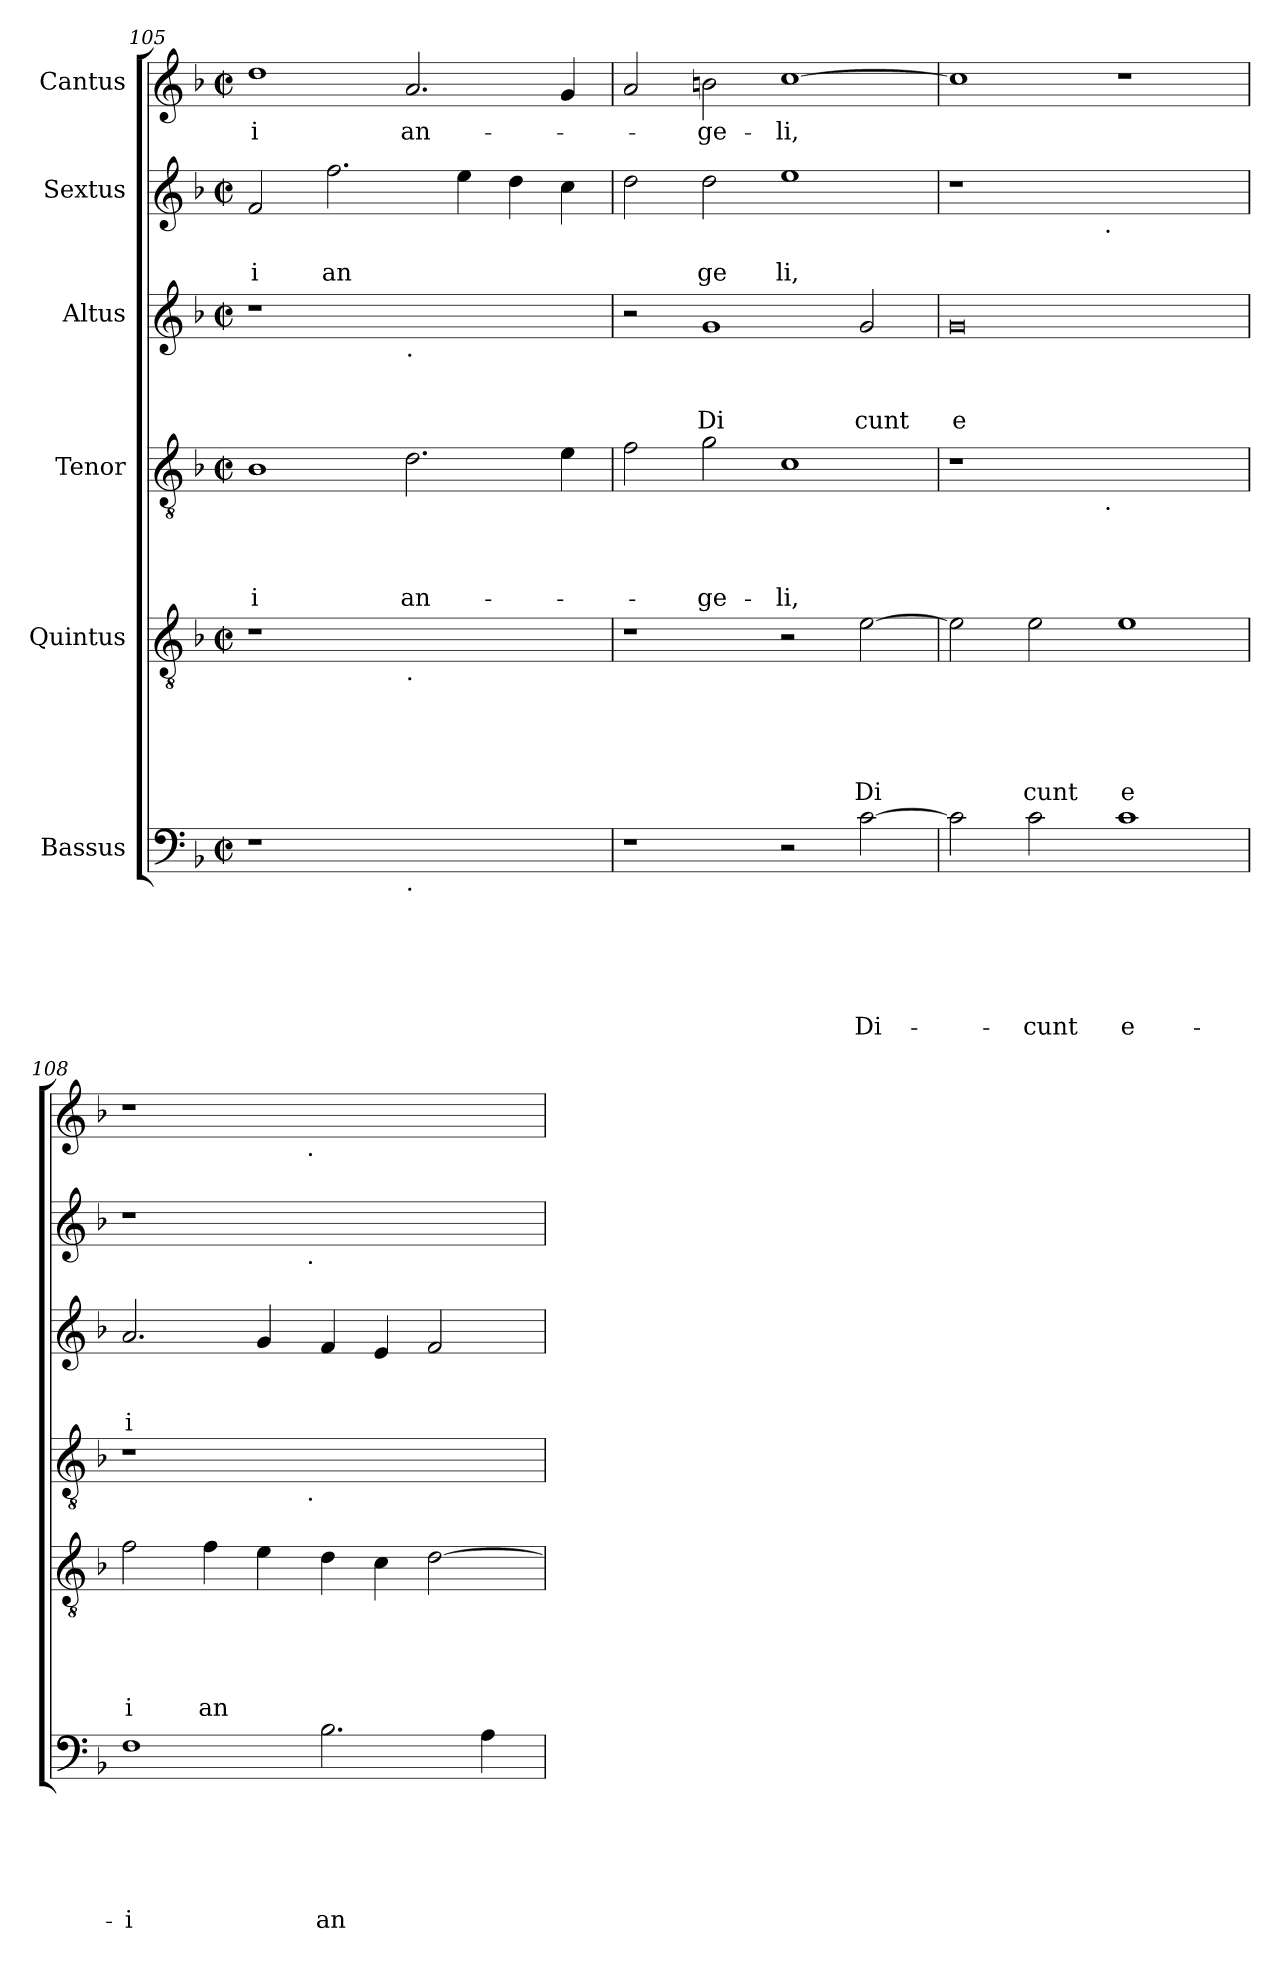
**kern	**text	**text	**text	**text	**text	**text	**kern	**text	**text	**text	**text	**text	**kern	**text	**text	**text	**text	**kern	**text	**text	**text	**kern	**text	**text	**kern	**text
*part6	*part6	*part6	*part6	*part6	*part6	*part6	*part5	*part5	*part5	*part5	*part5	*part5	*part4	*part4	*part4	*part4	*part4	*part3	*part3	*part3	*part3	*part2	*part2	*part2	*part1	*part1
*staff6	*staff6	*staff6	*staff6	*staff6	*staff6	*staff6	*staff5	*staff5	*staff5	*staff5	*staff5	*staff5	*staff4	*staff4	*staff4	*staff4	*staff4	*staff3	*staff3	*staff3	*staff3	*staff2	*staff2	*staff2	*staff1	*staff1
*I"Bassus	*	*	*	*	*	*	*I"Quintus	*	*	*	*	*	*I"Tenor	*	*	*	*	*I"Altus	*	*	*	*I"Sextus	*	*	*I"Cantus	*
*clefF4	*	*	*	*	*	*	*clefGv2	*	*	*	*	*	*clefGv2	*	*	*	*	*clefG2	*	*	*	*clefG2	*	*	*clefG2	*
*k[b-]	*	*	*	*	*	*	*k[b-]	*	*	*	*	*	*k[b-]	*	*	*	*	*k[b-]	*	*	*	*k[b-]	*	*	*k[b-]	*
*F:	*	*	*	*	*	*	*F:	*	*	*	*	*	*F:	*	*	*	*	*F:	*	*	*	*F:	*	*	*F:	*
*M2/2	*	*	*	*	*	*	*M2/2	*	*	*	*	*	*M2/2	*	*	*	*	*M2/2	*	*	*	*M2/2	*	*	*M2/2	*
*met(c|)	*	*	*	*	*	*	*met(c|)	*	*	*	*	*	*met(c|)	*	*	*	*	*met(c|)	*	*	*	*met(c|)	*	*	*met(c|)	*
=105	=105	=105	=105	=105	=105	=105	=105	=105	=105	=105	=105	=105	=105	=105	=105	=105	=105	=105	=105	=105	=105	=105	=105	=105	=105	=105
!	!	!	!	!	!	!	!	!	!	!	!	!	!	!	!	!	!LO:LY:b	!	!	!	!	!	!	!LO:LY:b	!	!LO:LY:b
1r	.	.	.	.	.	.	1r	.	.	.	.	.	1B-	.	.	.	-i	1r	.	.	.	2f/	.	i	1dd	-i
!	!	!	!	!	!	!	!	!	!	!	!	!	!	!	!	!	!	!	!	!	!	!	!	!LO:LY:b	!	!
.	.	.	.	.	.	.	.	.	.	.	.	.	.	.	.	.	.	.	.	.	.	2.ff\	.	an	.	.
!	!	!	!	!	!	!	!	!	!	!	!	!	!	!	!	!	!	!LO:TX:b:t=.	!	!	!	!	!	!	!	!
!	!	!	!	!	!	!	!LO:TX:b:t=.	!	!	!	!	!	!	!	!	!	!	!	!	!	!	!	!	!	!	!
!LO:TX:b:t=.	!	!	!	!	!	!	!	!	!	!	!	!	!	!	!	!	!	!	!	!	!	!	!	!	!	!
!	!	!	!	!	!	!	!	!	!	!	!	!	!	!	!	!	!LO:LY:b	!	!	!	!	!	!	!	!	!LO:LY:b
1ryy	.	.	.	.	.	.	1ryy	.	.	.	.	.	2.d\	.	.	.	an-	1ryy	.	.	.	.	.	.	2.a/	an-
.	.	.	.	.	.	.	.	.	.	.	.	.	.	.	.	.	.	.	.	.	.	4ee\	.	.	.	.
.	.	.	.	.	.	.	.	.	.	.	.	.	.	.	.	.	.	.	.	.	.	4dd\	.	.	.	.
.	.	.	.	.	.	.	.	.	.	.	.	.	4e\	.	.	.	.	.	.	.	.	4cc\	.	.	4g/	.
=106	=106	=106	=106	=106	=106	=106	=106	=106	=106	=106	=106	=106	=106	=106	=106	=106	=106	=106	=106	=106	=106	=106	=106	=106	=106	=106
1r	.	.	.	.	.	.	1r	.	.	.	.	.	2f\	.	.	.	.	2r	.	.	.	2dd\	.	.	2a/	.
!	!	!	!	!	!	!	!	!	!	!	!	!	!	!	!	!	!LO:LY:b	!	!	!	!LO:LY:b	!	!	!LO:LY:b	!	!LO:LY:b
.	.	.	.	.	.	.	.	.	.	.	.	.	2g\	.	.	.	-ge-	1g	.	.	Di	2dd\	.	ge	2bn\	-ge-
!	!	!	!	!	!	!	!	!	!	!	!	!	!	!	!	!	!LO:LY:b	!	!	!	!	!	!	!LO:LY:b	!	!LO:LY:b
2r	.	.	.	.	.	.	2r	.	.	.	.	.	1c	.	.	.	-li,	.	.	.	.	1ee	.	li,	[>1cc	-li,
!	!	!	!	!	!	!LO:LY:b	!	!	!	!	!	!LO:LY:b	!	!	!	!	!	!	!	!	!LO:LY:b	!	!	!	!	!
[>2c\	.	.	.	.	.	Di-	[>2e\	.	.	.	.	Di	.	.	.	.	.	2g/	.	.	cunt	.	.	.	.	.
=107	=107	=107	=107	=107	=107	=107	=107	=107	=107	=107	=107	=107	=107	=107	=107	=107	=107	=107	=107	=107	=107	=107	=107	=107	=107	=107
!	!	!	!	!	!	!	!	!	!	!	!	!	!	!	!	!	!	!	!	!	!LO:LY:b	!	!	!	!	!
*	*	*	*	*	*	*	*	*	*	*	*	*	*^	*	*	*	*	*	*	*	*	*^	*	*	*	*
2c\]	.	.	.	.	.	.	2e\]	.	.	.	.	.	1r	2ryy	.	.	.	.	0g	.	.	e	1r	2ryy	.	.	1cc]	.
!	!	!	!	!	!	!LO:LY:b	!	!	!	!	!	!LO:LY:b	!	!	!	!	!	!	!	!	!	!	!	!	!	!	!	!
2c\	.	.	.	.	.	-cunt	2e\	.	.	.	.	cunt	.	4...ryy	.	.	.	.	.	.	.	.	.	4...ryy	.	.	.	.
!	!	!	!	!	!	!	!	!	!	!	!	!	!	!	!	!	!	!	!	!	!	!	!	!LO:TX:b:t=.	!	!	!	!
!	!	!	!	!	!	!	!	!	!	!	!	!	!	!LO:TX:b:t=.	!	!	!	!	!	!	!	!	!	!	!	!	!	!
.	.	.	.	.	.	.	.	.	.	.	.	.	.	1ryy	.	.	.	.	.	.	.	.	.	1ryy	.	.	.	.
!	!	!	!	!	!	!LO:LY:b	!	!	!	!	!	!LO:LY:b	!	!	!	!	!	!	!	!	!	!	!	!	!	!	!	!
1c	.	.	.	.	.	e-	1e	.	.	.	.	e	1ryy	.	.	.	.	.	.	.	.	.	1ryy	.	.	.	1r	.
.	.	.	.	.	.	.	.	.	.	.	.	.	.	32ryy	.	.	.	.	.	.	.	.	.	32ryy	.	.	.	.
!!LO:LB:g=z
=108	=108	=108	=108	=108	=108	=108	=108	=108	=108	=108	=108	=108	=108	=108	=108	=108	=108	=108	=108	=108	=108	=108	=108	=108	=108	=108	=108	=108
!	!	!	!	!	!	!LO:LY:b	!	!	!	!	!	!LO:LY:b	!	!	!	!	!	!	!	!	!	!LO:LY:b	!	!	!	!	!	!
*	*	*	*	*	*	*	*	*	*	*	*	*	*	*	*	*	*	*	*	*	*	*	*	*	*	*	*^	*
1F	.	.	.	.	.	-i	2f\	.	.	.	.	i	1r	2ryy	.	.	.	.	2.a/	.	.	i	1r	2ryy	.	.	1r	2ryy	.
!	!	!	!	!	!	!	!	!	!	!	!	!LO:LY:b	!	!	!	!	!	!	!	!	!	!	!	!	!	!	!	!	!
.	.	.	.	.	.	.	4f\	.	.	.	.	an	.	4...ryy	.	.	.	.	.	.	.	.	.	4...ryy	.	.	.	4...ryy	.
.	.	.	.	.	.	.	4e\	.	.	.	.	.	.	.	.	.	.	.	4g/	.	.	.	.	.	.	.	.	.	.
!	!	!	!	!	!	!	!	!	!	!	!	!	!	!	!	!	!	!	!	!	!	!	!	!	!	!	!	!LO:TX:b:t=.	!
!	!	!	!	!	!	!	!	!	!	!	!	!	!	!	!	!	!	!	!	!	!	!	!	!LO:TX:b:t=.	!	!	!	!	!
!	!	!	!	!	!	!	!	!	!	!	!	!	!	!LO:TX:b:t=.	!	!	!	!	!	!	!	!	!	!	!	!	!	!	!
.	.	.	.	.	.	.	.	.	.	.	.	.	.	1ryy	.	.	.	.	.	.	.	.	.	1ryy	.	.	.	1ryy	.
!	!	!	!	!	!	!LO:LY:b	!	!	!	!	!	!	!	!	!	!	!	!	!	!	!	!	!	!	!	!	!	!	!
2.B-\	.	.	.	.	.	an	4d\	.	.	.	.	.	1ryy	.	.	.	.	.	4f/	.	.	.	1ryy	.	.	.	1ryy	.	.
.	.	.	.	.	.	.	4c\	.	.	.	.	.	.	.	.	.	.	.	4e/	.	.	.	.	.	.	.	.	.	.
.	.	.	.	.	.	.	[>2d\	.	.	.	.	.	.	.	.	.	.	.	2f/	.	.	.	.	.	.	.	.	.	.
4A\	.	.	.	.	.	.	.	.	.	.	.	.	.	.	.	.	.	.	.	.	.	.	.	.	.	.	.	.	.
.	.	.	.	.	.	.	.	.	.	.	.	.	.	32ryy	.	.	.	.	.	.	.	.	.	32ryy	.	.	.	32ryy	.
*	*	*	*	*	*	*	*	*	*	*	*	*	*	*	*	*	*	*	*	*	*	*	*v	*v	*	*	*	*	*
*	*	*	*	*	*	*	*	*	*	*	*	*	*v	*v	*	*	*	*	*	*	*	*	*	*	*	*v	*v	*
=	=	=	=	=	=	=	=	=	=	=	=	=	=	=	=	=	=	=	=	=	=	=	=	=	=	=
*-	*-	*-	*-	*-	*-	*-	*-	*-	*-	*-	*-	*-	*-	*-	*-	*-	*-	*-	*-	*-	*-	*-	*-	*-	*-	*-
